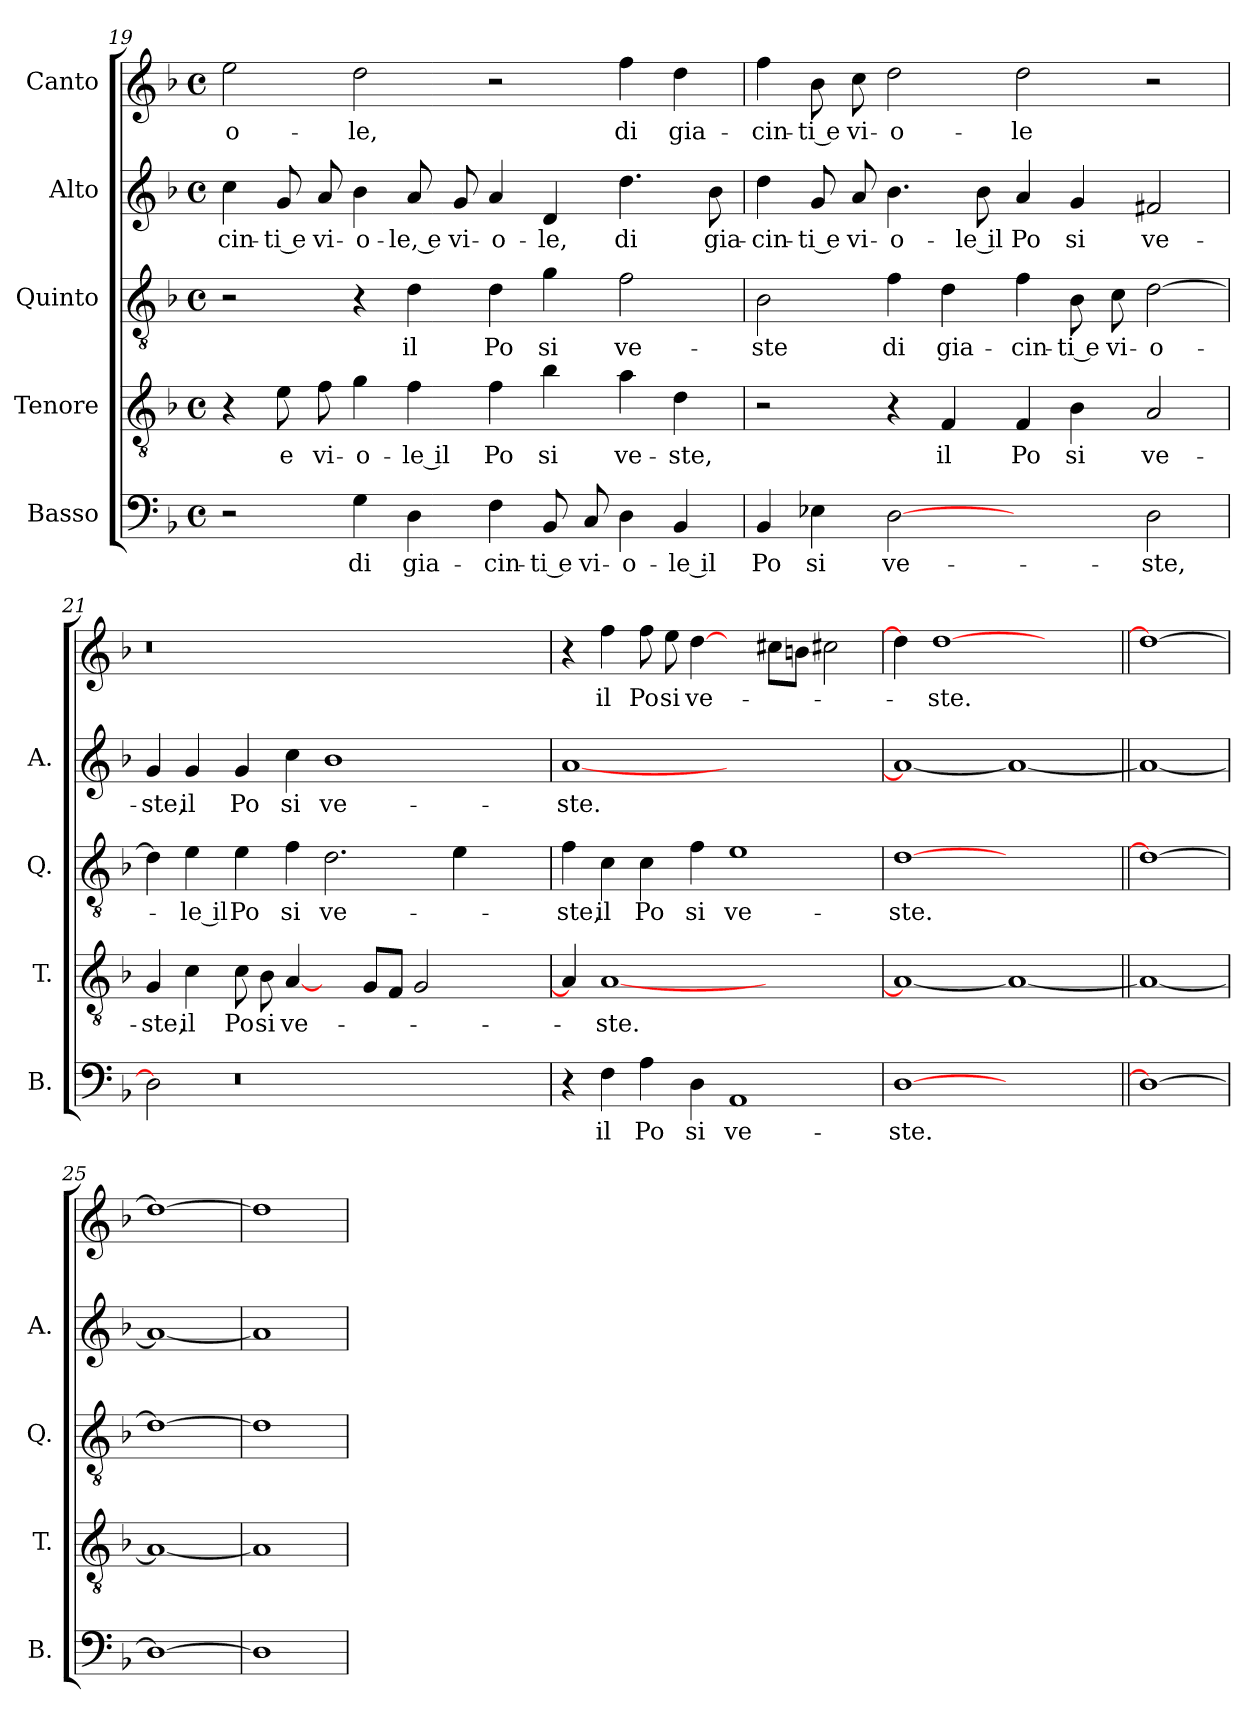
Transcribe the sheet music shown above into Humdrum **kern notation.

**kern	**text	**kern	**text	**kern	**text	**kern	**text	**kern	**text
*part5	*part5	*part4	*part4	*part3	*part3	*part2	*part2	*part1	*part1
*staff5	*staff5	*staff4	*staff4	*staff3	*staff3	*staff2	*staff2	*staff1	*staff1
*I"Basso	*	*I"Tenore	*	*I"Quinto	*	*I"Alto	*	*I"Canto	*
*I'B.	*	*I'T.	*	*I'Q.	*	*I'A.	*	*	*
*clefF4	*	*clefGv2	*	*clefGv2	*	*clefG2	*	*clefG2	*
*k[b-]	*	*k[b-]	*	*k[b-]	*	*k[b-]	*	*k[b-]	*
*F:	*	*F:	*	*F:	*	*F:	*	*F:	*
*M4/4	*	*M4/4	*	*M4/4	*	*M4/4	*	*M4/4	*
*met(c)	*	*met(c)	*	*met(c)	*	*met(c)	*	*met(c)	*
=19	=19	=19	=19	=19	=19	=19	=19	=19	=19
2r	.	4r	.	2r	.	4cc\	-cin-	2ee\	-o-
.	.	8e\	e	.	.	8g/	-ti e	.	.
.	.	8f\	vi-	.	.	8a/	vi-	.	.
4G\	di	4g\	-o-	4r	.	4b-\	-o-	2dd\	-le,
4D\	gia-	4f\	-le il	4d\	il	8a/	-le, e	.	.
.	.	.	.	.	.	8g/	vi-	.	.
4F\	-cin-	4f\	Po	4d\	Po	4a/	-o-	2r	.
8BB-/	-ti e	4b-\	si	4g\	si	4d/	-le,	.	.
8C/	vi-	.	.	.	.	.	.	.	.
4D\	-o-	4a\	ve-	2f\	ve-	4.dd\	di	4ff\	di
4BB-/	-le il	4d\	-ste,	.	.	.	.	4dd\	gia-
.	.	.	.	.	.	8b-\	gia-	.	.
=20	=20	=20	=20	=20	=20	=20	=20	=20	=20
4BB-/	Po	2r	.	2B-\	-ste	4dd\	-cin-	4ff\	-cin-
4E-X\	si	.	.	.	.	8g/	-ti e	8b-\	-ti e
.	.	.	.	.	.	8a/	vi-	8cc\	vi-
[2D\	ve-	4r	.	4f\	di	4.b-\	-o-	2dd\	-o-
.	.	4F/	il	4d\	gia-	.	.	.	.
.	.	.	.	.	.	8b-\	-le il	.	.
2ryy	.	4F/	Po	4f\	-cin-	4a/	Po	2dd\	-le
.	.	4B-\	si	8B-\	-ti e	4g/	si	.	.
.	.	.	.	8c\	vi-	.	.	.	.
2D\	-ste,	2A/	ve-	[2d\	-o-	2f#X/	ve-	2r	.
=21	=21	=21	=21	=21	=21	=21	=21	=21	=21
!	!	!	!	!	!	!	!	!LO:N:vis=0	!
2D\]	.	4G/	-ste,	4d\]	.	4g/	-ste,	1r	.
.	.	4c\	il	4e\	-le il	4g/	il	.	.
!LO:N:vis=0	!	!	!	!	!	!	!	!	!
1r	.	8c\	Po	4e\	Po	4g/	Po	.	.
.	.	8B-\	si	.	.	.	.	.	.
.	.	[4A/	ve-	4f\	si	4cc\	si	.	.
.	.	4ryy	.	2.d\	ve-	1b-\	ve-	1ryy	.
.	.	8G/L	.	.	.	.	.	.	.
.	.	8F/J	.	.	.	.	.	.	.
1ryy	.	2G/	.	.	.	.	.	.	.
.	.	.	.	4e\	.	.	.	.	.
.	.	2ryy	.	2ryy	.	2ryy	.	2ryy	.
=22	=22	=22	=22	=22	=22	=22	=22	=22	=22
4r	.	4A/]	.	4f\	-ste,	[1a/	-ste.	4r	.
4F\	il	[1A/	-ste.	4c\	il	.	.	4ff\	il
4A\	Po	.	.	4c\	Po	.	.	8ff\	Po
.	.	.	.	.	.	.	.	8ee\	si
4D\	si	.	.	4f\	si	.	.	[4dd\	ve-
1AA/	ve-	.	.	1e\	ve-	1ryy	.	4ryy	.
.	.	2.ryy	.	.	.	.	.	8cc#X\L	.
.	.	.	.	.	.	.	.	8bn\J	.
.	.	.	.	.	.	.	.	2cc#X\	.
=23	=23	=23	=23	=23	=23	=23	=23	=23	=23
[1D\	-ste.	1A/_	.	[1d\	-ste.	1a/_	.	4dd\]	.
.	.	.	.	.	.	.	.	[1dd\	-ste.
1ryy	.	1A/_	.	1ryy	.	1a/_	.	.	.
.	.	.	.	.	.	.	.	2.ryy	.
=24||	=24||	=24||	=24||	=24||	=24||	=24||	=24||	=24||	=24||
1D\_	.	1A/_	.	1d\_	.	1a/_	.	1dd\_	.
=25	=25	=25	=25	=25	=25	=25	=25	=25	=25
1D\_	.	1A/_	.	1d\_	.	1a/_	.	1dd\_	.
=26	=26	=26	=26	=26	=26	=26	=26	=26	=26
1D\]	.	1A/]	.	1d\]	.	1a/]	.	1dd\]	.
=	=	=	=	=	=	=	=	=	=
*-	*-	*-	*-	*-	*-	*-	*-	*-	*-
